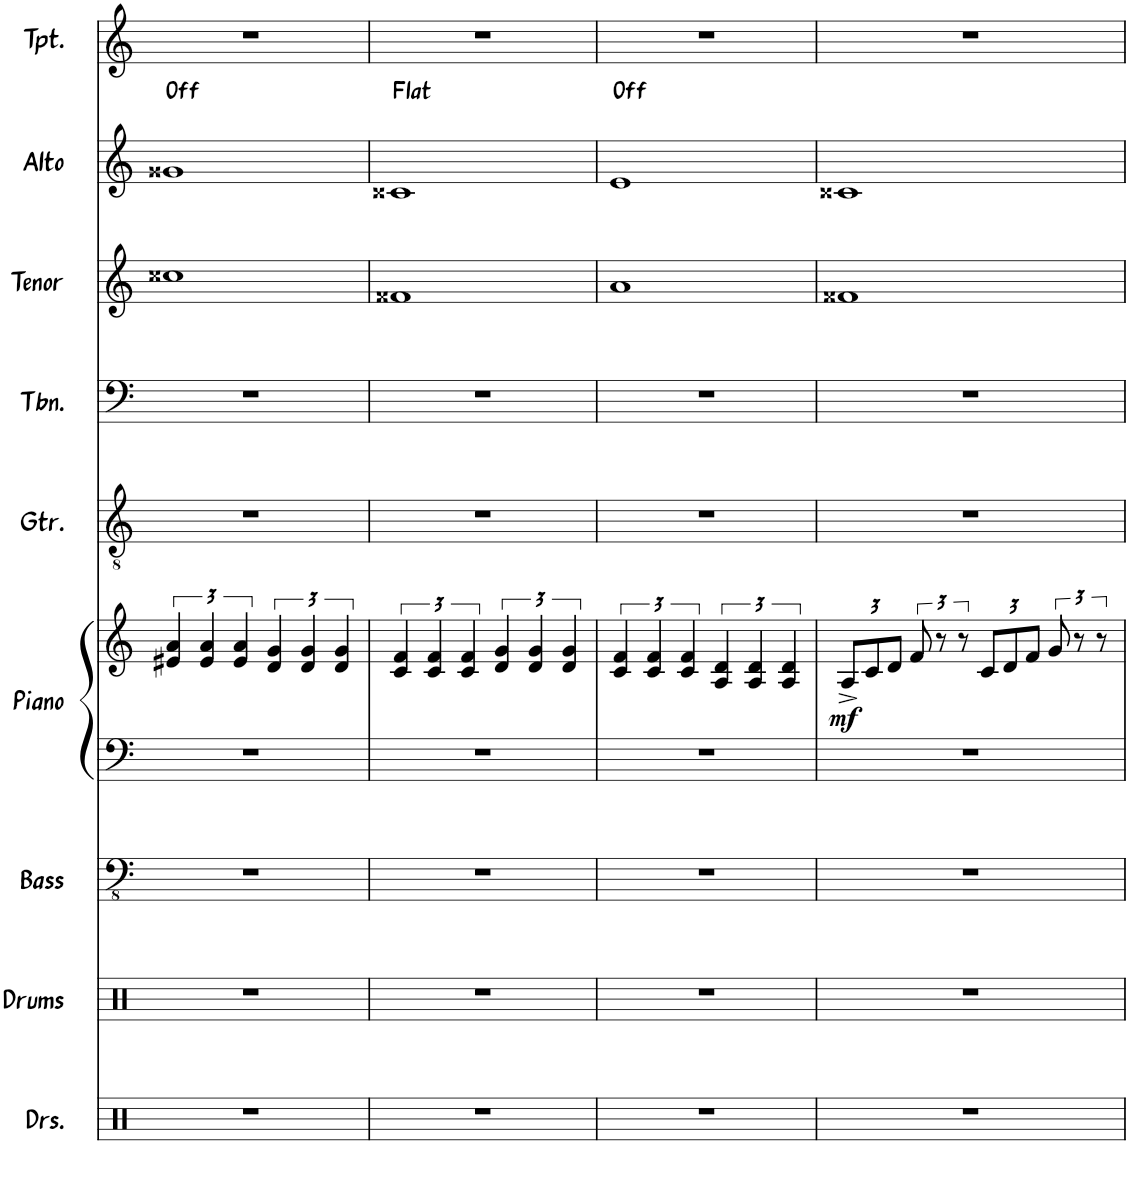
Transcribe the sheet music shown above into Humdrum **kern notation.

**kern	**kern	**kern	**kern	**kern	**dynam	**kern	**kern	**kern	**kern	**kern
*part9	*part8	*part7	*part6	*part6	*part6	*part5	*part4	*part3	*part2	*part1
*staff10	*staff9	*staff8	*staff7	*staff6	*staff6/7	*staff5	*staff4	*staff3	*staff2	*staff1
*I"Drumset	*I"Drums	*I"Bass	*I"Piano	*	*	*I"Guitar	*I"Trombone	*I"Tenor Sax	*I"Alto Sax	*I"Trumpet
*I'Drs.	*I'Drums	*I'Bass	*I'Piano	*	*	*I'Gtr.	*I'Tbn.	*I'Tenor	*I'Alto	*I'Tpt.
!!LO:PB:g=z
*clefX	*clefX	*clefFv4	*clefF4	*clefG2	*	*clefGv2	*clefF4	*clefG2	*clefG2	*clefG2
*	*	*	*	*	*	*	*	*Trd8c14	*Trd5c9	*Trd1c2
*k[]	*k[]	*k[]	*k[]	*k[]	*	*k[]	*k[]	*k[]	*k[]	*k[]
*M4/4	*M4/4	*M4/4	*M4/4	*M4/4	*	*M4/4	*M4/4	*M4/4	*M4/4	*M4/4
=6	=6	=6	=6	=6	=6	=6	=6	=6	=6	=6
!	!	!	!	!	!	!	!	!	!LO:TX:a:t=Off	!
1r	1r	1r	1r	6e#X/ 6a/	.	1r	1r	1cc##X	1g##X	1r
.	.	.	.	6e#/ 6a/	.	.	.	.	.	.
.	.	.	.	6e#/ 6a/	.	.	.	.	.	.
.	.	.	.	6d/ 6g/	.	.	.	.	.	.
.	.	.	.	6d/ 6g/	.	.	.	.	.	.
.	.	.	.	6d/ 6g/	.	.	.	.	.	.
=7	=7	=7	=7	=7	=7	=7	=7	=7	=7	=7
!	!	!	!	!	!	!	!	!	!LO:TX:a:t=Flat	!
1r	1r	1r	1r	6c/ 6f/	.	1r	1r	1f##X	1c##X	1r
.	.	.	.	6c/ 6f/	.	.	.	.	.	.
.	.	.	.	6c/ 6f/	.	.	.	.	.	.
.	.	.	.	6d/ 6g/	.	.	.	.	.	.
.	.	.	.	6d/ 6g/	.	.	.	.	.	.
.	.	.	.	6d/ 6g/	.	.	.	.	.	.
=8	=8	=8	=8	=8	=8	=8	=8	=8	=8	=8
!	!	!	!	!	!	!	!	!	!LO:TX:a:t=Off	!
1r	1r	1r	1r	6c/ 6f/	.	1r	1r	1a	1e	1r
.	.	.	.	6c/ 6f/	.	.	.	.	.	.
.	.	.	.	6c/ 6f/	.	.	.	.	.	.
.	.	.	.	6A/ 6d/	.	.	.	.	.	.
.	.	.	.	6A/ 6d/	.	.	.	.	.	.
.	.	.	.	6A/ 6d/	.	.	.	.	.	.
=9	=9	=9	=9	=9	=9	=9	=9	=9	=9	=9
*	*	*	*	*Xbrackettup	*	*	*	*	*	*
!	!	!	!	!	!LO:DY:b	!	!	!	!	!
1r	1r	1r	1r	12A^/L	mf	1r	1r	1f##X	1c##X	1r
.	.	.	.	12c/	.	.	.	.	.	.
.	.	.	.	12d/J	.	.	.	.	.	.
*	*	*	*	*brackettup	*	*	*	*	*	*
.	.	.	.	12f/	.	.	.	.	.	.
.	.	.	.	12r	.	.	.	.	.	.
.	.	.	.	12r	.	.	.	.	.	.
*	*	*	*	*Xbrackettup	*	*	*	*	*	*
.	.	.	.	12c/L	.	.	.	.	.	.
.	.	.	.	12d/	.	.	.	.	.	.
.	.	.	.	12f/J	.	.	.	.	.	.
*	*	*	*	*brackettup	*	*	*	*	*	*
.	.	.	.	12g/	.	.	.	.	.	.
.	.	.	.	12r	.	.	.	.	.	.
.	.	.	.	12r	.	.	.	.	.	.
=	=	=	=	=	=	=	=	=	=	=
*-	*-	*-	*-	*-	*-	*-	*-	*-	*-	*-
